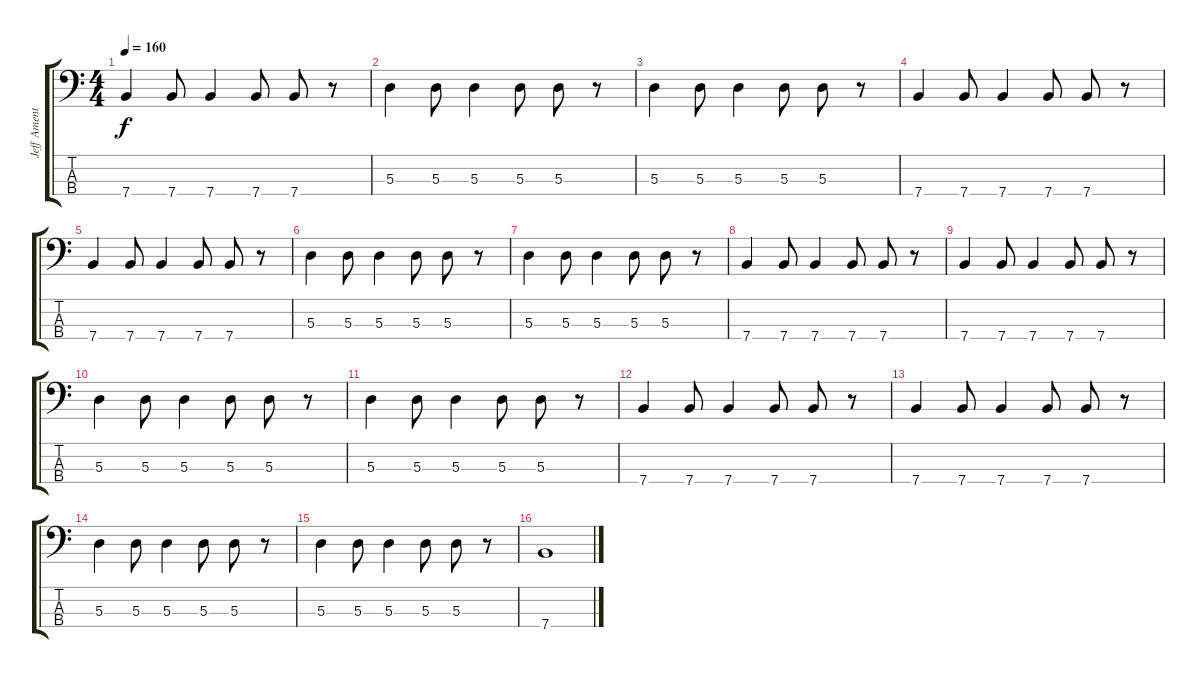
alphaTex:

\track ("Jeff Ament" "Jeff Ament") {instrument electricbasspick}
\staff {score tabs}
\tuning (G2 D2 A1 E1) {hide}
\ts (4 4)
\tempo 160
\clef f4
\ks c
7.4.4{dy f} 7.4.8 7.4.4 7.4.8 7.4.8 r.8 |
5.3.4 5.3.8 5.3.4 5.3.8 5.3.8 r.8 |
5.3.4 5.3.8 5.3.4 5.3.8 5.3.8 r.8 |
7.4.4 7.4.8 7.4.4 7.4.8 7.4.8 r.8 |
7.4.4 7.4.8 7.4.4 7.4.8 7.4.8 r.8 |
5.3.4 5.3.8 5.3.4 5.3.8 5.3.8 r.8 |
5.3.4 5.3.8 5.3.4 5.3.8 5.3.8 r.8 |
7.4.4 7.4.8 7.4.4 7.4.8 7.4.8 r.8 |
7.4.4 7.4.8 7.4.4 7.4.8 7.4.8 r.8 |
5.3.4 5.3.8 5.3.4 5.3.8 5.3.8 r.8 |
5.3.4 5.3.8 5.3.4 5.3.8 5.3.8 r.8 |
7.4.4 7.4.8 7.4.4 7.4.8 7.4.8 r.8 |
7.4.4 7.4.8 7.4.4 7.4.8 7.4.8 r.8 |
5.3.4 5.3.8 5.3.4 5.3.8 5.3.8 r.8 |
5.3.4 5.3.8 5.3.4 5.3.8 5.3.8 r.8 |
7.4.1
